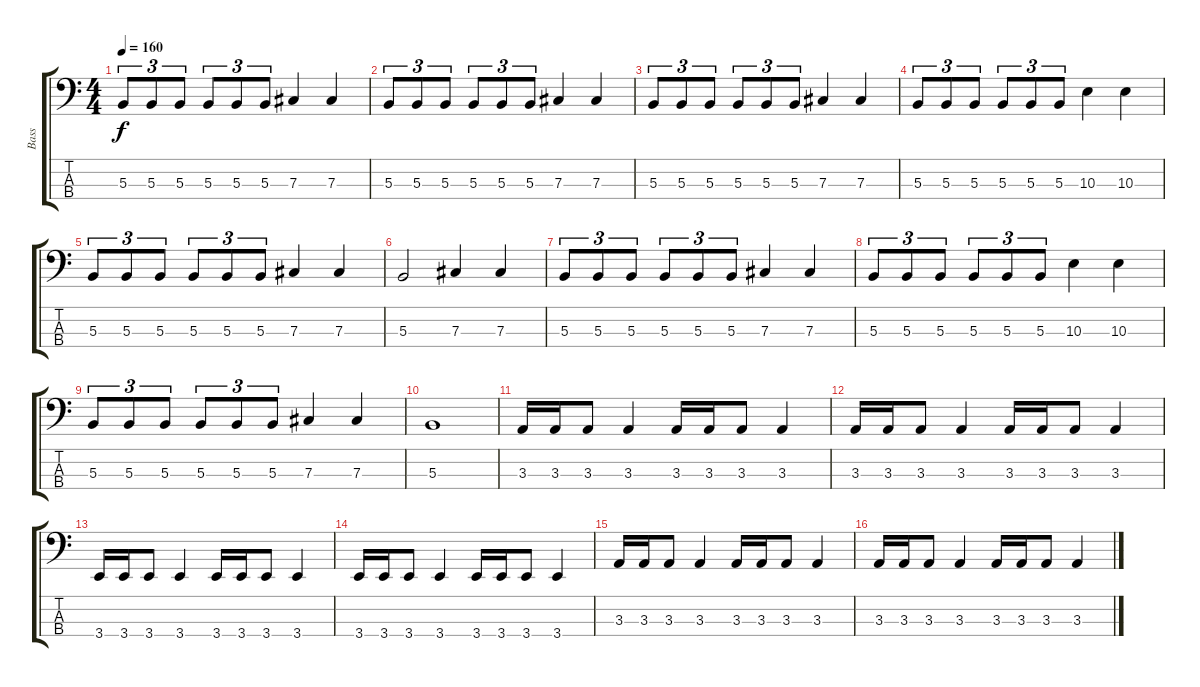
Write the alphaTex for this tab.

\track ("Bass" "Bass") {instrument electricbasspick}
\staff {score tabs}
\tuning (E2 B1 Gb1 Db1) {hide}
\ts (4 4)
\tempo 160
\clef f4
\ks c
5.3.8{tu (3 2) dy f} 5.3.8{tu (3 2)} 5.3.8{tu (3 2)} 5.3.8{tu (3 2)} 5.3.8{tu (3 2)} 5.3.8{tu (3 2)} 7.3.4 7.3.4 |
5.3.8{tu (3 2)} 5.3.8{tu (3 2)} 5.3.8{tu (3 2)} 5.3.8{tu (3 2)} 5.3.8{tu (3 2)} 5.3.8{tu (3 2)} 7.3.4 7.3.4 |
5.3.8{tu (3 2)} 5.3.8{tu (3 2)} 5.3.8{tu (3 2)} 5.3.8{tu (3 2)} 5.3.8{tu (3 2)} 5.3.8{tu (3 2)} 7.3.4 7.3.4 |
5.3.8{tu (3 2)} 5.3.8{tu (3 2)} 5.3.8{tu (3 2)} 5.3.8{tu (3 2)} 5.3.8{tu (3 2)} 5.3.8{tu (3 2)} 10.3.4 10.3.4 |
5.3.8{tu (3 2)} 5.3.8{tu (3 2)} 5.3.8{tu (3 2)} 5.3.8{tu (3 2)} 5.3.8{tu (3 2)} 5.3.8{tu (3 2)} 7.3.4 7.3.4 |
5.3.2 7.3.4 7.3.4 |
5.3.8{tu (3 2)} 5.3.8{tu (3 2)} 5.3.8{tu (3 2)} 5.3.8{tu (3 2)} 5.3.8{tu (3 2)} 5.3.8{tu (3 2)} 7.3.4 7.3.4 |
5.3.8{tu (3 2)} 5.3.8{tu (3 2)} 5.3.8{tu (3 2)} 5.3.8{tu (3 2)} 5.3.8{tu (3 2)} 5.3.8{tu (3 2)} 10.3.4 10.3.4 |
5.3.8{tu (3 2)} 5.3.8{tu (3 2)} 5.3.8{tu (3 2)} 5.3.8{tu (3 2)} 5.3.8{tu (3 2)} 5.3.8{tu (3 2)} 7.3.4 7.3.4 |
5.3.1 |
3.3.16 3.3.16 3.3.8 3.3.4 3.3.16 3.3.16 3.3.8 3.3.4 |
3.3.16 3.3.16 3.3.8 3.3.4 3.3.16 3.3.16 3.3.8 3.3.4 |
3.4.16 3.4.16 3.4.8 3.4.4 3.4.16 3.4.16 3.4.8 3.4.4 |
3.4.16 3.4.16 3.4.8 3.4.4 3.4.16 3.4.16 3.4.8 3.4.4 |
3.3.16 3.3.16 3.3.8 3.3.4 3.3.16 3.3.16 3.3.8 3.3.4 |
3.3.16 3.3.16 3.3.8 3.3.4 3.3.16 3.3.16 3.3.8 3.3.4
